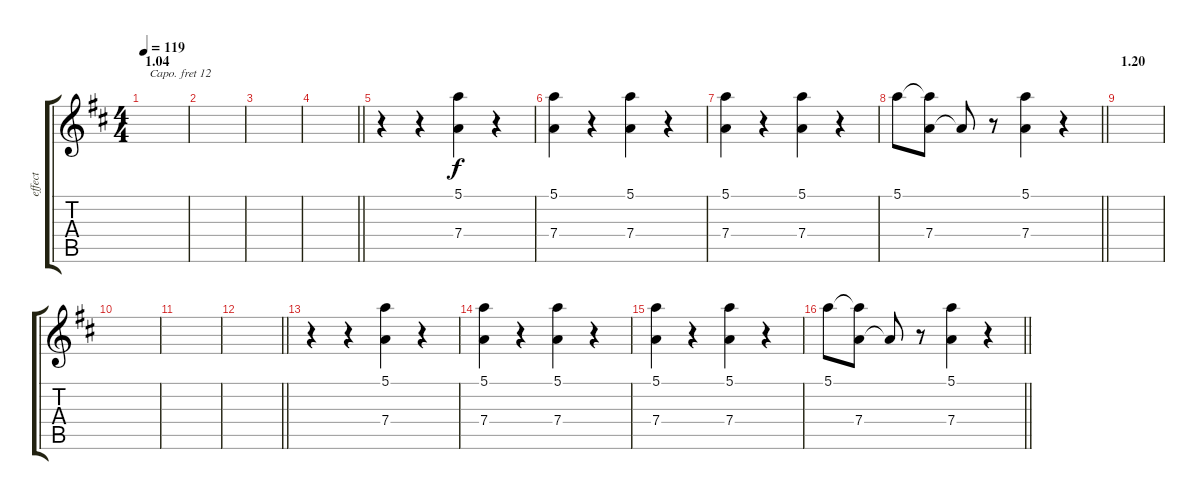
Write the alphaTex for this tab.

\track ("effect" "effect") {instrument seashore}
\staff {score tabs}
\capo 12
\tuning (E4 B3 G3 D3 A2 E2) {hide}
\ts (4 4)
\section ("" "1.04")
\tempo 119
\clef g2
\ks d
|
|
|
\barLineRight lightlight
|
r.4 r.4 (5.1 7.4).4 r.4 |
(5.1 7.4).4 r.4 (5.1 7.4).4 r.4 |
(5.1 7.4).4 r.4 (5.1 7.4).4 r.4 |
\barLineRight lightlight
5.1.8 (5.1{t} 7.4).8 7.4{t}.8 r.8 (5.1 7.4).4 r.4 |
\section ("" "1.20")
|
|
|
\barLineRight lightlight
|
r.4 r.4 (5.1 7.4).4 r.4 |
(5.1 7.4).4 r.4 (5.1 7.4).4 r.4 |
(5.1 7.4).4 r.4 (5.1 7.4).4 r.4 |
\barLineRight lightlight
5.1.8 (5.1{t} 7.4).8 7.4{t}.8 r.8 (5.1 7.4).4 r.4
